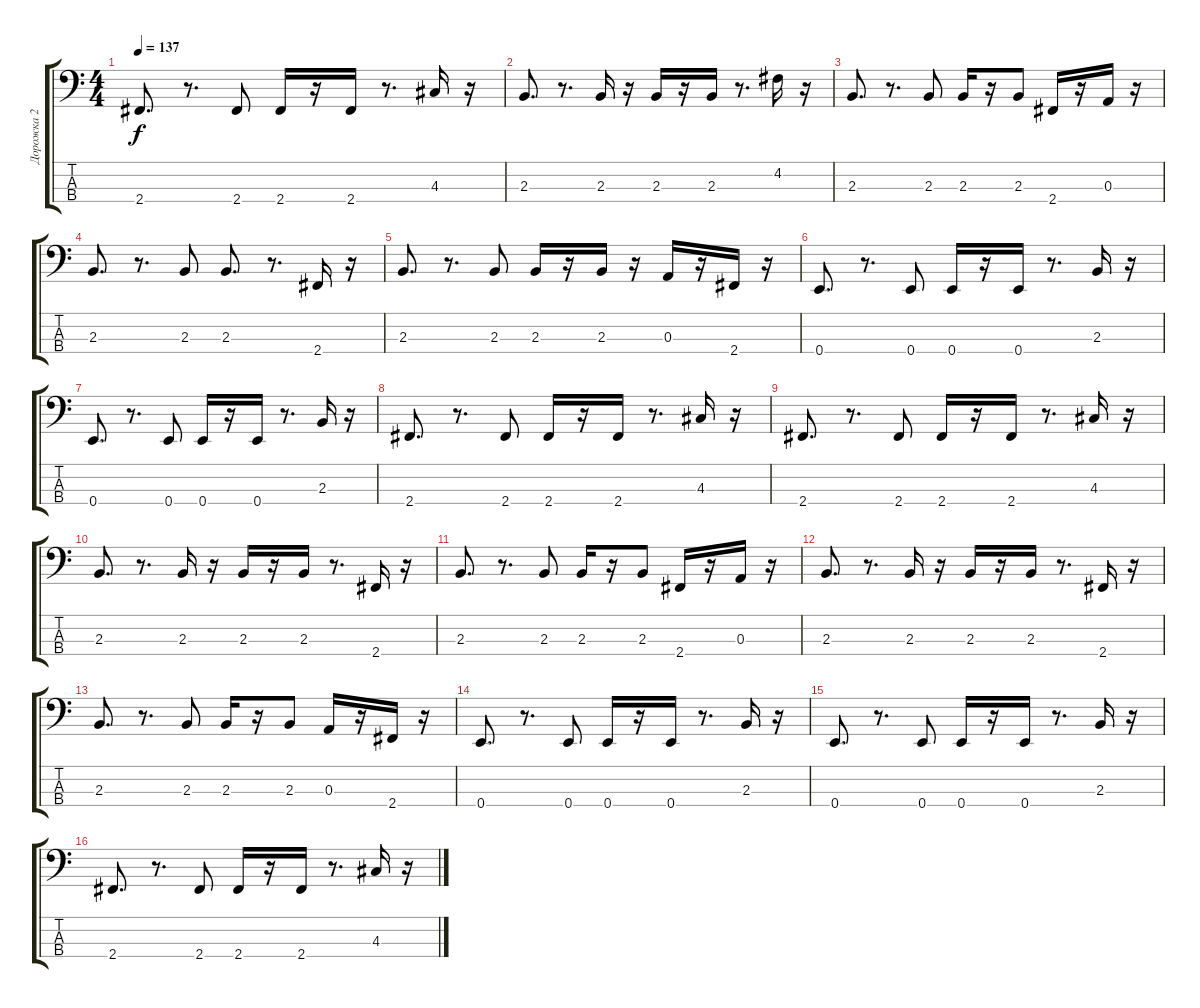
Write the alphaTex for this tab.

\track ("Дорожка 2" "Дорожка 2") {instrument electricbassfinger}
\staff {score tabs}
\tuning (G2 D2 A1 E1) {hide}
\ts (4 4)
\tempo 137
\clef f4
\ks c
2.4.8{d dy f} r.8{d} 2.4.8 2.4.16 r.16 2.4.16 r.8{d} 4.3.16 r.16 |
2.3.8{d} r.8{d} 2.3.16 r.16 2.3.16 r.16 2.3.16 r.8{d} 4.2.16 r.16 |
2.3.8{d} r.8{d} 2.3.8 2.3.16 r.16 2.3.8 2.4.16 r.16 0.3.16 r.16 |
2.3.8{d} r.8{d} 2.3.8 2.3.8{d} r.8{d} 2.4.16 r.16 |
2.3.8{d} r.8{d} 2.3.8 2.3.16 r.16 2.3.16 r.16 0.3.16 r.16 2.4.16 r.16 |
0.4.8{d} r.8{d} 0.4.8 0.4.16 r.16 0.4.16 r.8{d} 2.3.16 r.16 |
0.4.8{d} r.8{d} 0.4.8 0.4.16 r.16 0.4.16 r.8{d} 2.3.16 r.16 |
2.4.8{d} r.8{d} 2.4.8 2.4.16 r.16 2.4.16 r.8{d} 4.3.16 r.16 |
2.4.8{d} r.8{d} 2.4.8 2.4.16 r.16 2.4.16 r.8{d} 4.3.16 r.16 |
2.3.8{d} r.8{d} 2.3.16 r.16 2.3.16 r.16 2.3.16 r.8{d} 2.4.16 r.16 |
2.3.8{d} r.8{d} 2.3.8 2.3.16 r.16 2.3.8 2.4.16 r.16 0.3.16 r.16 |
2.3.8{d} r.8{d} 2.3.16 r.16 2.3.16 r.16 2.3.16 r.8{d} 2.4.16 r.16 |
2.3.8{d} r.8{d} 2.3.8 2.3.16 r.16 2.3.8 0.3.16 r.16 2.4.16 r.16 |
0.4.8{d} r.8{d} 0.4.8 0.4.16 r.16 0.4.16 r.8{d} 2.3.16 r.16 |
0.4.8{d} r.8{d} 0.4.8 0.4.16 r.16 0.4.16 r.8{d} 2.3.16 r.16 |
2.4.8{d} r.8{d} 2.4.8 2.4.16 r.16 2.4.16 r.8{d} 4.3.16 r.16
